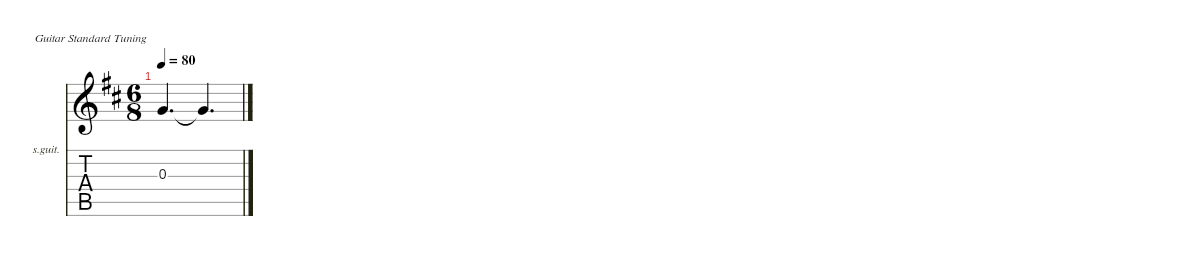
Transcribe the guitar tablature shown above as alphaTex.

\defaultSystemsLayout 4
\hideDynamics
\bracketExtendMode nobrackets
\firstSystemTrackNameOrientation horizontal
\otherSystemsTrackNameOrientation horizontal
\track ("melody 04" "s.guit.") {instrument acousticguitarsteel}
\staff {score tabs}
\tuning (E4 B3 G3 D3 A2 E2)
\ts (6 8)
\tempo 80
\clef g2
\ks bminor
0.3{acc forcenatural}.4{d dy mf} 0.3{t acc forcenatural}.4{d}
